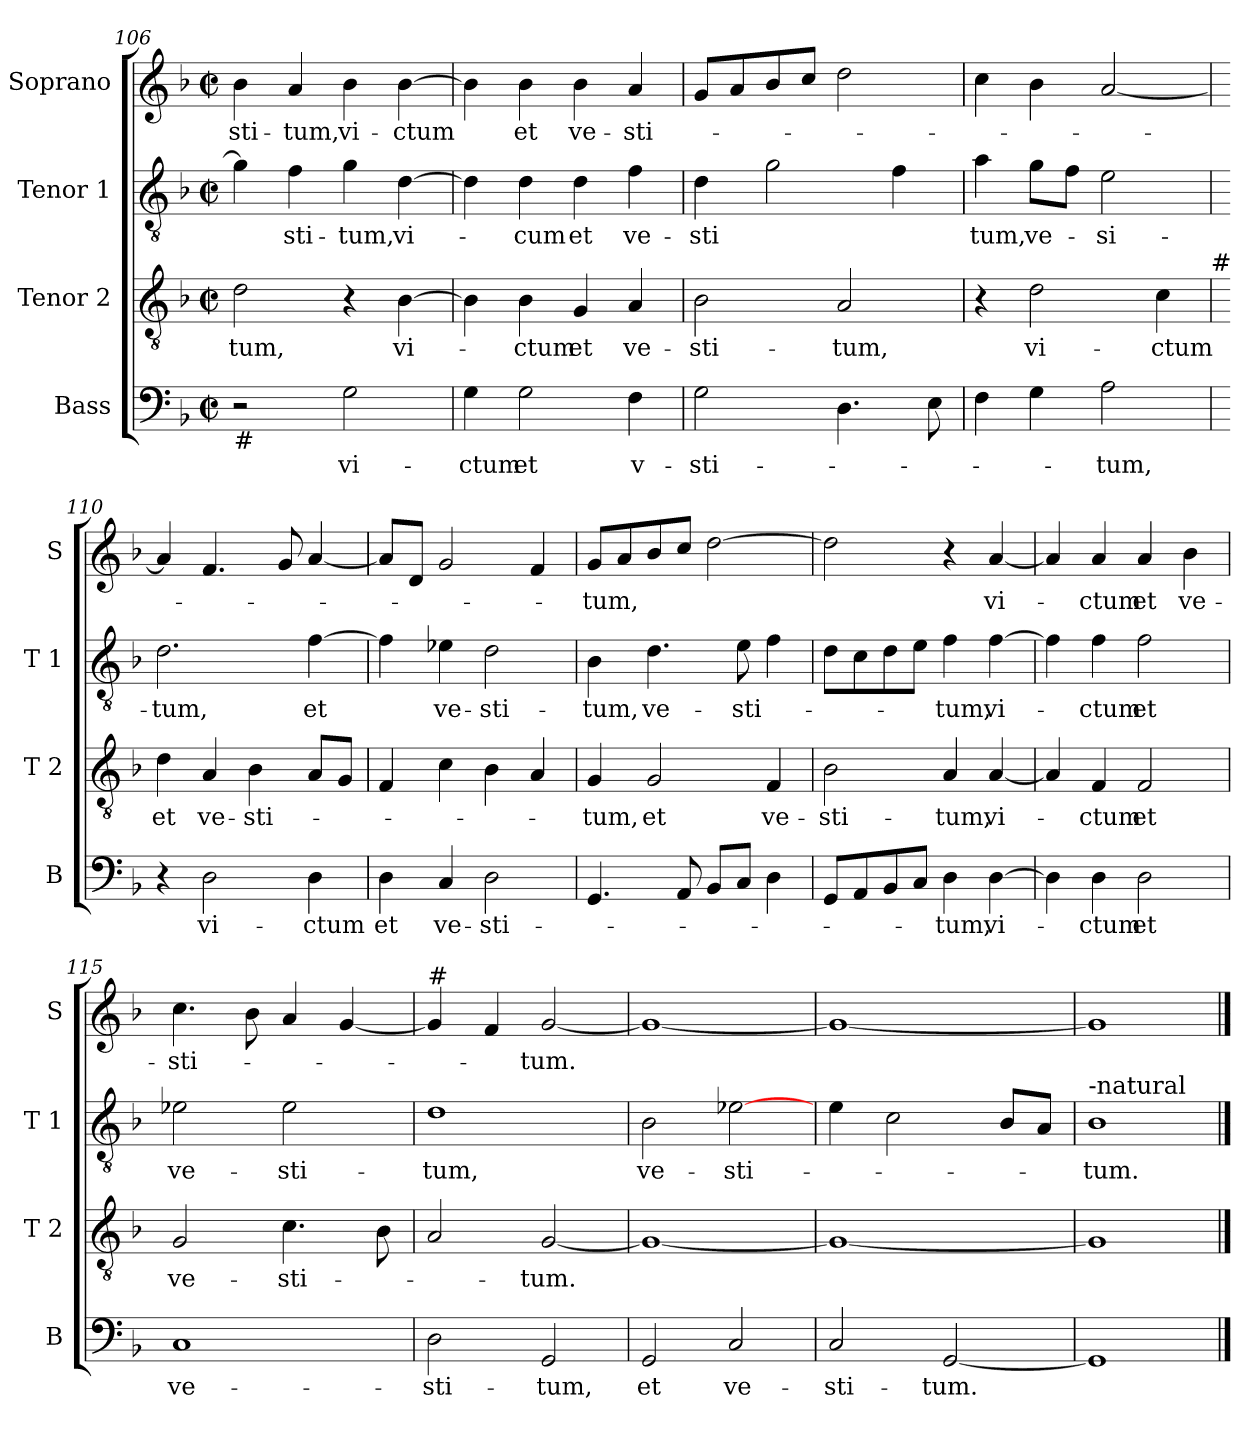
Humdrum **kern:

**kern	**text	**kern	**text	**kern	**text	**kern	**text
*part4	*part4	*part3	*part3	*part2	*part2	*part1	*part1
*staff4	*staff4	*staff3	*staff3	*staff2	*staff2	*staff1	*staff1
*I"Bass	*	*I"Tenor 2	*	*I"Tenor 1	*	*I"Soprano	*
*I'B	*	*I'T 2	*	*I'T 1	*	*I'S	*
*clefF4	*	*clefGv2	*	*clefGv2	*	*clefG2	*
*k[b-]	*	*k[b-]	*	*k[b-]	*	*k[b-]	*
*F:	*	*F:	*	*F:	*	*F:	*
*M2/2	*	*M2/2	*	*M2/2	*	*M2/2	*
*met(c|)	*	*met(c|)	*	*met(c|)	*	*met(c|)	*
=106	=106	=106	=106	=106	=106	=106	=106
!LO:TX:b:t=#	!	!	!	!	!	!	!
2r	.	2d\	-tum,	4g\]	.	4b-\	-sti-
.	.	.	.	4f\	-sti-	4a/	-tum,
2G\	vi-	4r	.	4g\	-tum,	4b-\	vi-
.	.	[4B-\	vi-	[4d\	vi-	[4b-\	-ctum
!!LO:LB:g=z
=107	=107	=107	=107	=107	=107	=107	=107
4G\	-ctum	4B-\]	.	4d\]	.	4b-\]	.
2G\	et	4B-\	-ctum	4d\	-cum	4b-\	et
.	.	4G/	et	4d\	et	4b-\	ve-
4F\	v-	4A/	ve-	4f\	ve-	4a/	-sti-
=108	=108	=108	=108	=108	=108	=108	=108
2G\	-sti-	2B-\	-sti-	4d\	-sti	8g/L	.
.	.	.	.	.	.	8a/	.
.	.	.	.	2g\	.	8b-/	.
.	.	.	.	.	.	8cc/J	.
4.D\	.	2A/	-tum,	.	.	2dd\	.
.	.	.	.	4f\	.	.	.
8E\	.	.	.	.	.	.	.
=109	=109	=109	=109	=109	=109	=109	=109
4F\	.	4r	.	4a\	tum,	4cc\	.
4G\	.	2d\	vi-	8g\L	ve-	4b-\	.
.	.	.	.	8f\J	.	.	.
2A\	-tum,	.	.	2e\	-si-	[2a/	.
.	.	4c\	-ctum	.	.	.	.
!	!	!LO:TX:a:t=#	!	!	!	!	!
=110	=110	=110	=110	=110	=110	=110	=110
4r	.	4d\	et	2.d\	-tum,	4a/]	.
2D\	vi-	4A/	ve-	.	.	4.f/	.
.	.	4B-\	-sti-	.	.	.	.
.	.	.	.	.	.	8g/	.
4D\	-ctum	8A/L	.	[4f\	et	[4a/	.
.	.	8G/J	.	.	.	.	.
=111	=111	=111	=111	=111	=111	=111	=111
4D\	et	4F/	.	4f\]	.	8a/L]	.
.	.	.	.	.	.	8d/J	.
4C/	ve-	4c\	.	4e-X\	ve-	2g/	.
2D\	-sti-	4B-\	.	2d\	-sti-	.	.
.	.	4A/	.	.	.	4f/	.
=112	=112	=112	=112	=112	=112	=112	=112
4.GG/	.	4G/	-tum,	4B-\	-tum,	8g/L	-tum,
.	.	.	.	.	.	8a/	.
.	.	2G/	et	4.d\	ve-	8b-/	.
8AA/	.	.	.	.	.	8cc/J	.
8BB-/L	.	.	.	.	.	[2dd\	.
8C/J	.	.	.	8e\	-sti-	.	.
4D\	.	4F/	ve-	4f\	.	.	.
!!LO:LB:g=z
=113	=113	=113	=113	=113	=113	=113	=113
8GG/L	.	2B-\	-sti-	8d\L	.	2dd\]	.
8AA/	.	.	.	8c\	.	.	.
8BB-/	.	.	.	8d\	.	.	.
8C/J	.	.	.	8e\J	.	.	.
4D\	-tum,	4A/	-tum,	4f\	-tum,	4r	.
[4D\	vi-	[4A/	vi-	[4f\	vi-	[4a/	vi-
=114	=114	=114	=114	=114	=114	=114	=114
4D\]	.	4A/]	.	4f\]	.	4a/]	.
4D\	-ctum	4F/	-ctum	4f\	-ctum	4a/	-ctum
2D\	et	2F/	et	2f\	et	4a/	et
.	.	.	.	.	.	4b-\	ve-
=115	=115	=115	=115	=115	=115	=115	=115
1C	ve-	2G/	ve-	2e-X\	ve-	4.cc\	-sti-
.	.	.	.	.	.	8b-\	.
.	.	4.c\	-sti-	2e-\	-sti-	4a/	.
.	.	.	.	.	.	[4g/	.
.	.	8B-\	.	.	.	.	.
=116	=116	=116	=116	=116	=116	=116	=116
!	!	!	!	!	!	!LO:TX:a:t=#	!
2D\	-sti-	2A/	.	1d	-tum,	4g/]	.
.	.	.	.	.	.	4f/	.
2GG/	-tum,	[2G/	-tum.	.	.	[2g/	-tum.
=117	=117	=117	=117	=117	=117	=117	=117
2GG/	et	1G_	.	2B-\	ve-	1g_	.
2C/	ve-	.	.	[2e-X\	-sti-	.	.
=118	=118	=118	=118	=118	=118	=118	=118
2C/	-sti-	1G_	.	4e\	.	1g_	.
.	.	.	.	2c\	.	.	.
[2GG/	-tum.	.	.	.	.	.	.
.	.	.	.	8B-/L	.	.	.
.	.	.	.	8A/J	.	.	.
=119	=119	=119	=119	=119	=119	=119	=119
!	!	!	!	!LO:TX:a:t=-natural	!	!	!
1GG]	.	1G]	.	1B-	-tum.	1g]	.
==	==	==	==	==	==	==	==
*-	*-	*-	*-	*-	*-	*-	*-
